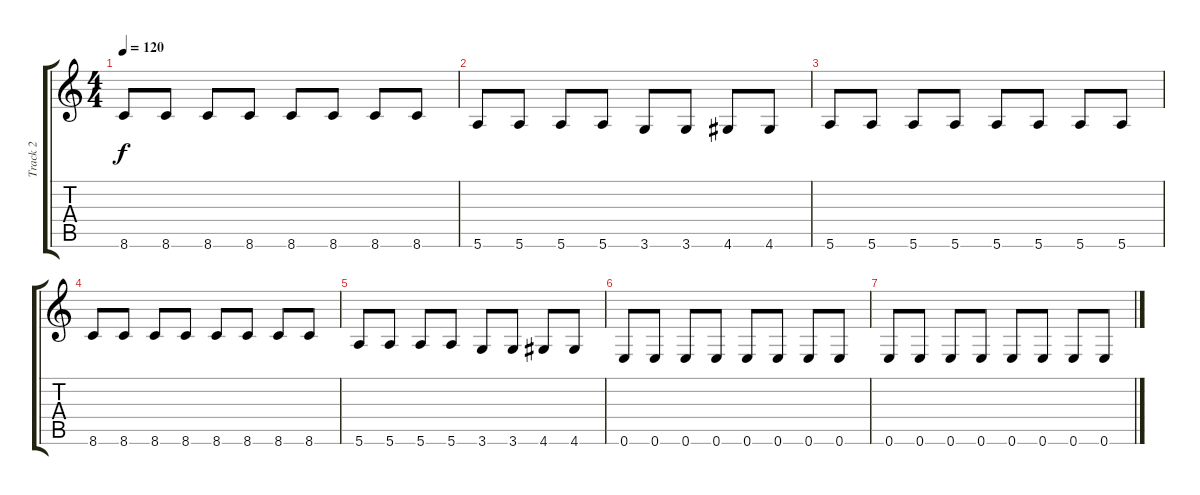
\track ("Track 2" "Track 2") {instrument electricbassfinger}
\staff {score tabs}
\tuning (E4 B3 G3 D3 A2 E2) {hide}
\ts (4 4)
\tempo 120
\clef g2
\ks c
8.6.8{dy f} 8.6.8 8.6.8 8.6.8 8.6.8 8.6.8 8.6.8 8.6.8 |
5.6.8 5.6.8 5.6.8 5.6.8 3.6.8 3.6.8 4.6.8 4.6.8 |
5.6.8 5.6.8 5.6.8 5.6.8 5.6.8 5.6.8 5.6.8 5.6.8 |
8.6.8 8.6.8 8.6.8 8.6.8 8.6.8 8.6.8 8.6.8 8.6.8 |
5.6.8 5.6.8 5.6.8 5.6.8 3.6.8 3.6.8 4.6.8 4.6.8 |
0.6.8 0.6.8 0.6.8 0.6.8 0.6.8 0.6.8 0.6.8 0.6.8 |
0.6.8 0.6.8 0.6.8 0.6.8 0.6.8 0.6.8 0.6.8 0.6.8
